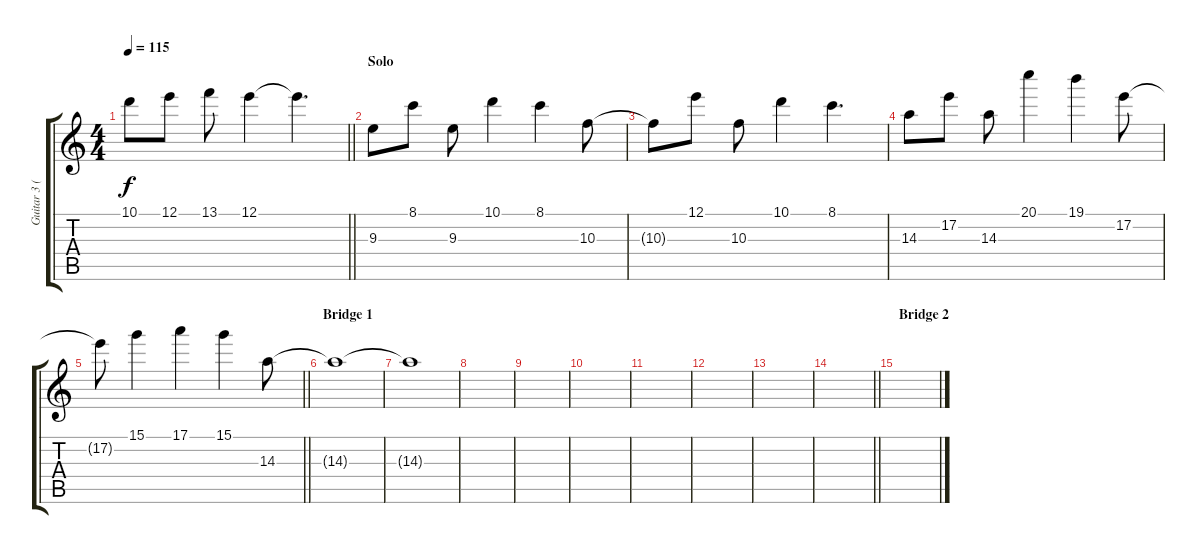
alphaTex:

\track ("Guitar 3 (Overdubs/Solo)" "Guitar 3 (") {instrument overdrivenguitar}
\staff {score tabs}
\tuning (E4 B3 G3 D3 A2 D2) {hide}
\ts (4 4)
\tempo 115
\clef g2
\barLineRight lightlight
\ks c
10.1.8{dy f} 12.1.8 13.1.8 12.1.4 12.1{t}.4{d} |
\section ("" "Solo")
9.3.8 8.1.8 9.3.8 10.1.4 8.1.4 10.3.8 |
10.3{t}.8 12.1.8 10.3.8 10.1.4 8.1.4{d} |
14.3.8 17.2.8 14.3.8 20.1.4 19.1.4 17.2.8 |
\barLineRight lightlight
17.2{t}.8 15.1.4 17.1.4 15.1.4 14.3.8 |
\section ("" "Bridge 1")
14.3{t}.1{volume 0} |
14.3{t}.1 |
|
|
|
|
|
|
\barLineRight lightlight
|
\section ("" "Bridge 2")
